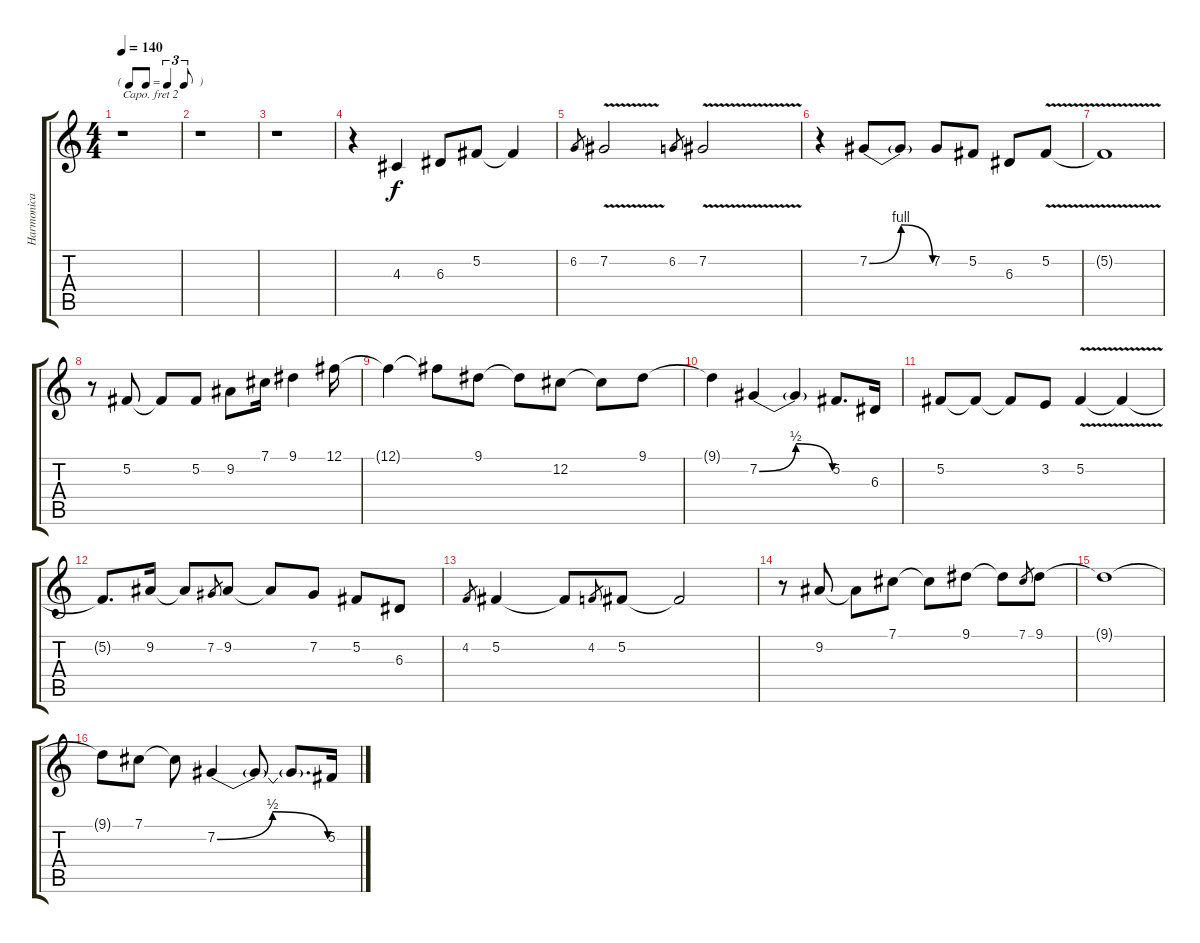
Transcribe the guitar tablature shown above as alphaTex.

\track ("Harmonica" "Harmonica") {instrument harmonica}
\staff {score tabs}
\capo 2
\tuning (E4 B3 G3 D3 A2 E2) {hide}
\ts (4 4)
\tf triplet8th
\tempo 140
\clef g2
\ks c
r.1{dy f} |
r.1 |
r.1 |
r.4 4.3.4 6.3.8 5.2.8 5.2{t}.4 |
6.2.8{gr} 7.2{v}.2 6.2.8{gr} 7.2{v}.2 |
r.4 7.2{be (bendrelease 0 0 30 4 30 4 60 0)}.8 7.2{t}.8 7.2.8 5.2.8 6.3.8 5.2{v}.8 |
5.2{t}.1 |
r.8 5.2.8 5.2{t}.8 5.2.8 9.2.8 7.1.16 9.1.4 12.1.16 |
12.1{t}.4 12.1{t}.8 9.1.8 9.1{t}.8 12.2.8 12.2{t}.8 9.1.8 |
9.1{t}.4 7.2{be (bendrelease 0 0 30 2 30 2 60 0)}.4 7.2{t}.4 5.2.8{d} 6.3.16 |
5.2.8 5.2{t}.8 5.2{t}.8 3.2.8 5.2{v}.4 5.2{t}.4 |
5.2{t}.8{d} 9.2.16 9.2{t}.8 7.2.8{gr} 9.2.8 9.2{t}.8 7.2.8 5.2.8 6.3.8 |
4.2.8{gr} 5.2.4 5.2{t}.8 4.2.8{gr} 5.2.8 5.2{t}.2 |
r.8 9.2.8 9.2{t}.8 7.1.8 7.1{t}.8 9.1.8 9.1{t}.8 7.1.8{gr} 9.1.8 |
9.1{t}.1 |
9.1{t}.8 7.1.8 7.1{t}.8 7.2{be (bendrelease 0 0 30 2 30 2 60 0)}.4 7.2{t}.8 7.2{t}.8{d} 5.2.16
